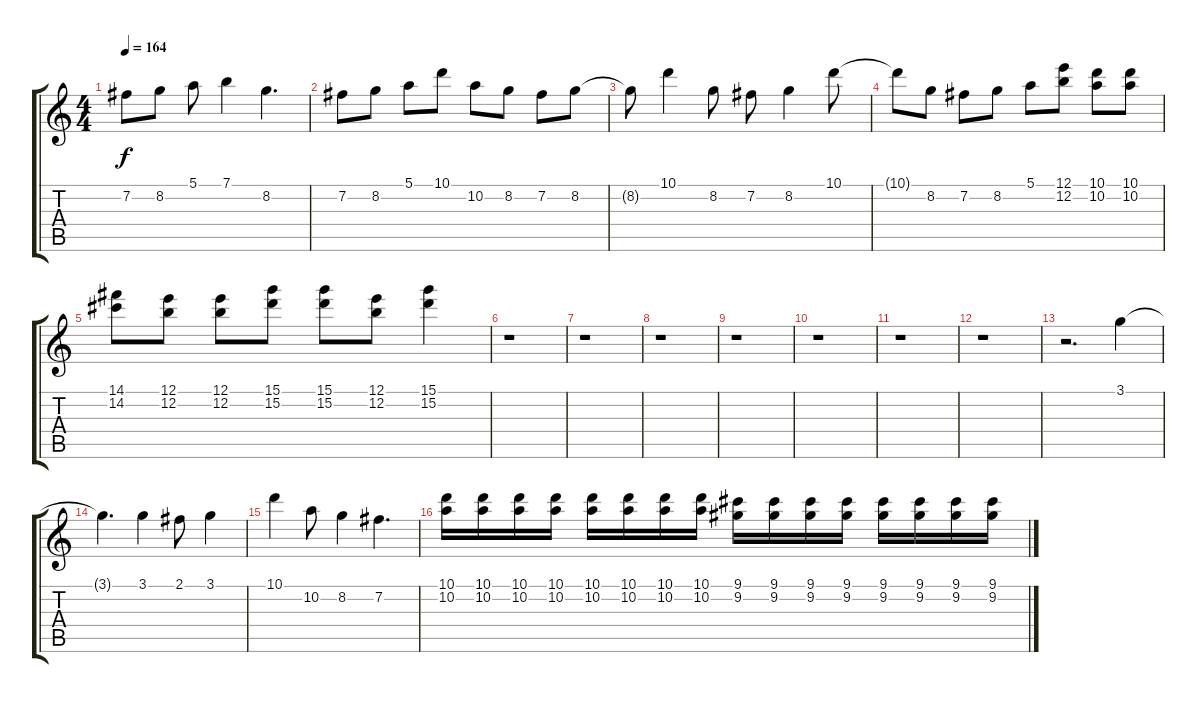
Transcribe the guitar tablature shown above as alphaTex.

\track "" {instrument overdrivenguitar}
\staff {score tabs}
\tuning (E4 B3 G3 D3 A2 E2) {hide}
\ts (4 4)
\tempo 164
\clef g2
\ks c
7.2.8{dy f} 8.2.8 5.1.8 7.1.4 8.2.4{d} |
7.2.8 8.2.8 5.1.8 10.1.8 10.2.8 8.2.8 7.2.8 8.2.8 |
8.2{t}.8 10.1.4 8.2.8 7.2.8 8.2.4 10.1.8 |
10.1{t}.8 8.2.8 7.2.8 8.2.8 5.1.8 (12.1 12.2).8 (10.1 10.2).8 (10.1 10.2).8 |
(14.1 14.2).8 (12.1 12.2).8 (12.1 12.2).8 (15.1 15.2).8 (15.1 15.2).8 (12.1 12.2).8 (15.1 15.2).4 |
r.1 |
r.1 |
r.1 |
r.1 |
r.1 |
r.1 |
r.1 |
r.2{d} 3.1.4 |
3.1{t}.4{d} 3.1.4 2.1.8 3.1.4 |
10.1.4 10.2.8 8.2.4 7.2.4{d} |
(10.1 10.2).16 (10.1 10.2).16 (10.1 10.2).16 (10.1 10.2).16 (10.1 10.2).16 (10.1 10.2).16 (10.1 10.2).16 (10.1 10.2).16 (9.1 9.2).16 (9.1 9.2).16 (9.1 9.2).16 (9.1 9.2).16 (9.1 9.2).16 (9.1 9.2).16 (9.1 9.2).16 (9.1 9.2).16
